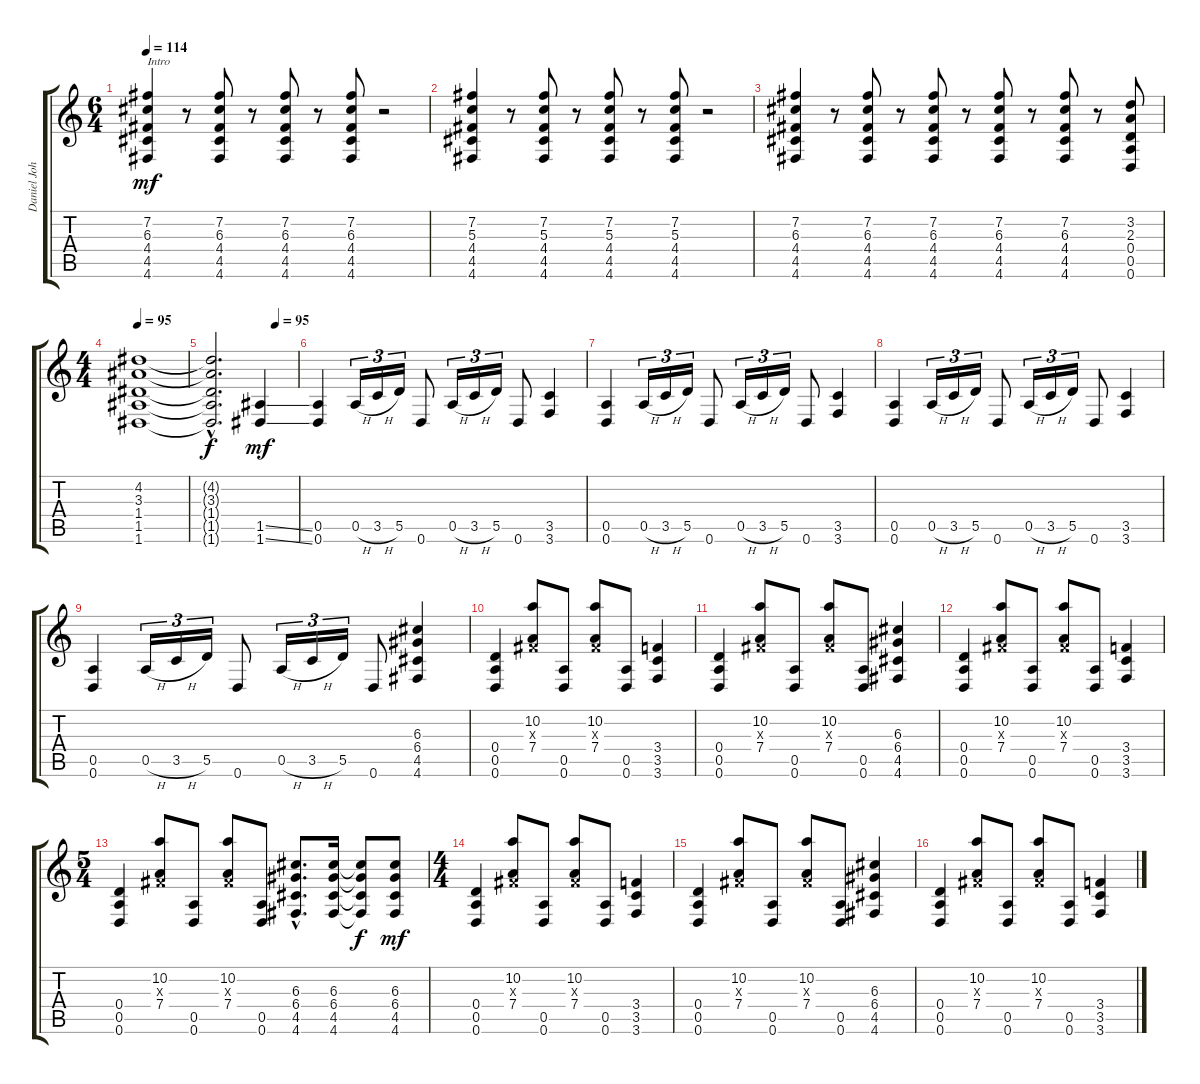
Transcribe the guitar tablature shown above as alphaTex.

\track ("Daniel Johns Gtr1" "Daniel Joh") {instrument distortionguitar}
\staff {score tabs}
\tuning (E4 B3 G3 D3 A2 D2) {hide}
\ts (6 4)
\tempo 114
\clef g2
\ks c
(7.2 6.3 4.4 4.5 4.6).4{txt "Intro" dy mf instrument distortionguitar} r.8 (7.2 6.3 4.4 4.5 4.6).8 r.8 (7.2 6.3 4.4 4.5 4.6).8 r.8 (7.2 6.3 4.4 4.5 4.6).8 r.2 |
(7.2 5.3 4.4 4.5 4.6).4 r.8 (7.2 5.3 4.4 4.5 4.6).8 r.8 (7.2 5.3 4.4 4.5 4.6).8 r.8 (7.2 5.3 4.4 4.5 4.6).8 r.2 |
(7.2 6.3 4.4 4.5 4.6).4 r.8 (7.2 6.3 4.4 4.5 4.6).8 r.8 (7.2 6.3 4.4 4.5 4.6).8 r.8 (7.2 6.3 4.4 4.5 4.6).8 r.8 (7.2 6.3 4.4 4.5 4.6).8 r.8 (3.2 2.3 0.4 0.5 0.6).8 |
\ts (4 4)
\tempo 95
(4.2 3.3 1.4 1.5 1.6).1 |
\tempo (95 0.75)
(4.2{hac t} 3.3{hac t} 1.4{hac t} 1.5{hac t} 1.6{hac t}).2{d dy f} (1.5{ss} 1.6{ss}).4{dy mf} |
(0.5 0.6).4 0.5{h}.16{tu (3 2)} 3.5{h}.16{tu (3 2)} 5.5.16{tu (3 2)} 0.6.8 0.5{h}.16{tu (3 2)} 3.5{h}.16{tu (3 2)} 5.5.16{tu (3 2)} 0.6.8 (3.5 3.6).4 |
(0.5 0.6).4 0.5{h}.16{tu (3 2)} 3.5{h}.16{tu (3 2)} 5.5.16{tu (3 2)} 0.6.8 0.5{h}.16{tu (3 2)} 3.5{h}.16{tu (3 2)} 5.5.16{tu (3 2)} 0.6.8 (3.5 3.6).4 |
(0.5 0.6).4 0.5{h}.16{tu (3 2)} 3.5{h}.16{tu (3 2)} 5.5.16{tu (3 2)} 0.6.8 0.5{h}.16{tu (3 2)} 3.5{h}.16{tu (3 2)} 5.5.16{tu (3 2)} 0.6.8 (3.5 3.6).4 |
(0.5 0.6).4 0.5{h}.16{tu (3 2)} 3.5{h}.16{tu (3 2)} 5.5.16{tu (3 2)} 0.6.8 0.5{h}.16{tu (3 2)} 3.5{h}.16{tu (3 2)} 5.5.16{tu (3 2)} 0.6.8 (6.3 6.4 4.5 4.6).4 |
(0.4 0.5 0.6).4 (10.2 -1.3{x} 7.4).8 (0.5 0.6).8 (10.2 -1.3{x} 7.4).8 (0.5 0.6).8 (3.4 3.5 3.6).4 |
(0.4 0.5 0.6).4 (10.2 -1.3{x} 7.4).8 (0.5 0.6).8 (10.2 -1.3{x} 7.4).8 (0.5 0.6).8 (6.3 6.4 4.5 4.6).4 |
(0.4 0.5 0.6).4 (10.2 -1.3{x} 7.4).8 (0.5 0.6).8 (10.2 -1.3{x} 7.4).8 (0.5 0.6).8 (3.4 3.5 3.6).4 |
\ts (5 4)
(0.4 0.5 0.6).4 (10.2 -1.3{x} 7.4).8 (0.5 0.6).8 (10.2 -1.3{x} 7.4).8 (0.5 0.6).8 (6.3{hac} 6.4{hac} 4.5{hac} 4.6{hac}).8{d} (6.3 6.4 4.5 4.6).16 (6.3{t} 6.4{t} 4.5{t} 4.6{t}).8{dy f} (6.3 6.4 4.5 4.6).8{dy mf} |
\ts (4 4)
(0.4 0.5 0.6).4 (10.2 -1.3{x} 7.4).8 (0.5 0.6).8 (10.2 -1.3{x} 7.4).8 (0.5 0.6).8 (3.4 3.5 3.6).4 |
(0.4 0.5 0.6).4 (10.2 -1.3{x} 7.4).8 (0.5 0.6).8 (10.2 -1.3{x} 7.4).8 (0.5 0.6).8 (6.3 6.4 4.5 4.6).4 |
(0.4 0.5 0.6).4 (10.2 -1.3{x} 7.4).8 (0.5 0.6).8 (10.2 -1.3{x} 7.4).8 (0.5 0.6).8 (3.4 3.5 3.6).4
